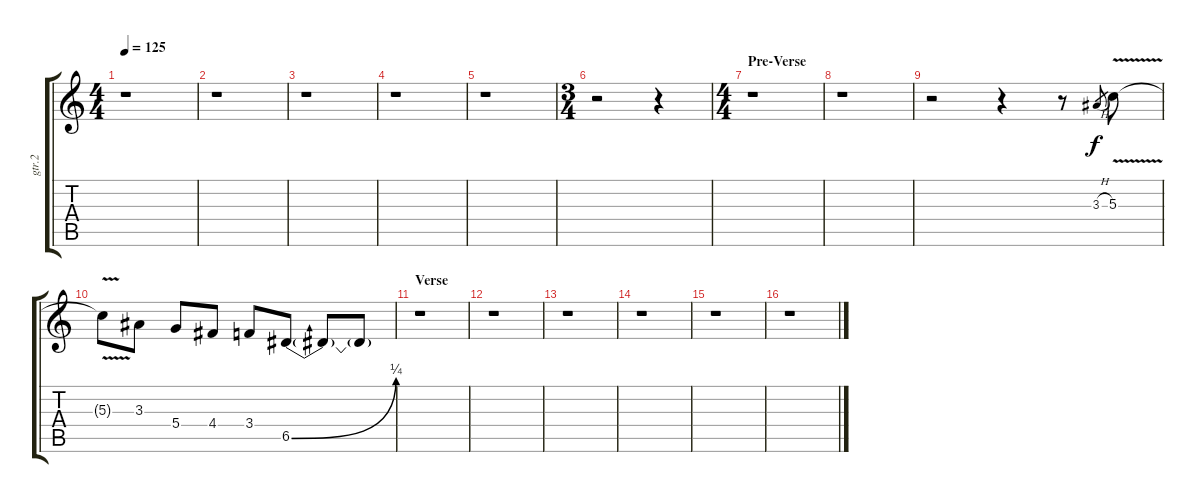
\track ("gtr.2" "gtr.2") {instrument overdrivenguitar}
\staff {score tabs}
\tuning (E4 B3 G3 D3 A2 E2) {hide}
\ts (4 4)
\tempo 125
\clef g2
\ks c
r.1{dy f} |
r.1 |
r.1 |
r.1 |
r.1 |
\ts (3 4)
r.2 r.4 |
\ts (4 4)
\section ("" "Pre-Verse")
r.1 |
r.1 |
r.2 r.4 r.8 3.3{h}.8{gr} 5.3{v}.8 |
5.3{t}.8 3.3.8 5.4.8 4.4.8 3.4.8 6.5{be (bend 0 0 60 1)}.8 6.5{t}.8 6.5{t}.8 |
\section ("" "Verse")
r.1 |
r.1 |
r.1 |
r.1 |
r.1 |
r.1
